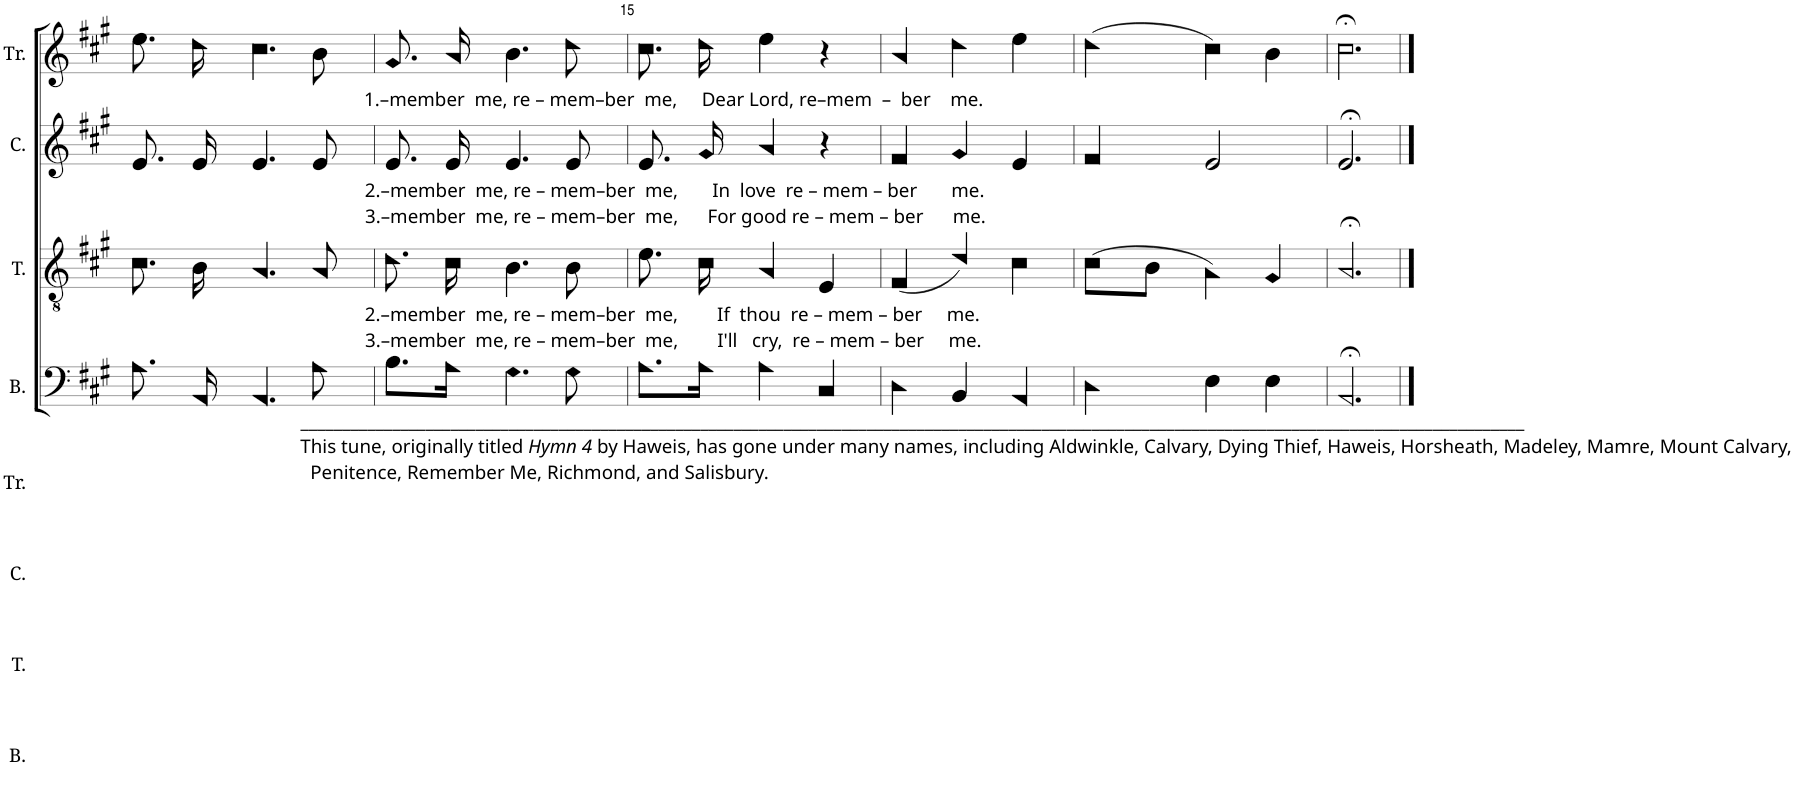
**kern	**kern	**kern	**kern
*part4	*part3	*part2	*part1
*staff4	*staff3	*staff2	*staff1
*I"B.	*I"T.	*I"C.	*I"Tr.
*I'B.	*I'T.	*I'C.	*I'Tr.
!!LO:PB:g=z
*clefF4	*clefGv2	*clefG2	*clefG2
*k[f#c#g#]	*k[f#c#g#]	*k[f#c#g#]	*k[f#c#g#]
*M3/4	*M3/4	*M3/4	*M3/4
=13	=13	=13	=13
8.A!\	8.c#!\	8.e!/L	8.ee!\L
16AA!/	16B!\	16e!/Jk	16dd!\Jk
4.AA!/	4.A!/	4.e!/	4.cc#!\
8A!\	8A!/	8e!/	8b!\
=14	=14	=14	=14
!	!	!	!LO:TX:b:t=1.–member  me, re – mem–ber  me,     Dear Lord, re–mem  –  ber    me.
!	!	!LO:TX:b:t=2.–member  me, re – mem–ber  me,       In  love  re – mem – ber       me.	!
!	!	!LO:TX:b:t=3.–member  me, re – mem–ber  me,      For good re – mem – ber      me.	!
!	!LO:TX:b:t=2.–member  me, re – mem–ber  me,        If  thou  re – mem – ber     me.	!	!
!	!LO:TX:b:t=3.–member  me, re – mem–ber  me,        I'll   cry,  re – mem – ber     me.	!	!
!LO:TX:b:t=___________________________________________________________________________________________________________________________________________________	!	!	!
!LO:TX:b:t=This tune, originally titled	!	!	!
!LO:TX:b:i:t=Hymn 4	!	!	!
!LO:TX:b:t=by Haweis, has gone under many names, including Aldwinkle, Calvary, Dying Thief, Haweis, Horsheath, Madeley, Mamre, Mount Calvary,	!	!	!
!LO:TX:b:t=Penitence, Remember Me, Richmond, and Salisbury.	!	!	!
8.B!\L	8.d!\	8.e!/L	8.g#!/L
16A!\Jk	16c#!\	16e!/Jk	16a!/Jk
4.G#!\	4.B!\	4.e!/	4.b!\
8G#!\	8B!\	8e!/	8dd!\
=15	=15	=15	=15
8.A!\L	8.e!\	8.e!/L	8.cc#!\L
16A!\Jk	16c#!\	16g#!/Jk	16dd!\Jk
4A!\	4A!/	4a!/	4ee!\
4C#!/	4E!/	4r	4r
=16	=16	=16	=16
4D!\	(4F#!/	4f#!/	4a!/
4BB!/	4d!/)	4g#!/	4dd!\
4AA!/	4c#!\	4e!/	4ee!\
=17	=17	=17	=17
4D!\	(8c#!\L	4f#!/	(4dd!\
.	8B!\J	.	.
4E!\	4A!\)	2e!/	4cc#!\)
4E!\	4G#!/	.	4b!\
=18	=18	=18	=18
2.AA;<!/	2.A;<!/	2.e;<!/	2.cc#;<!\
==	==	==	==
*-	*-	*-	*-
